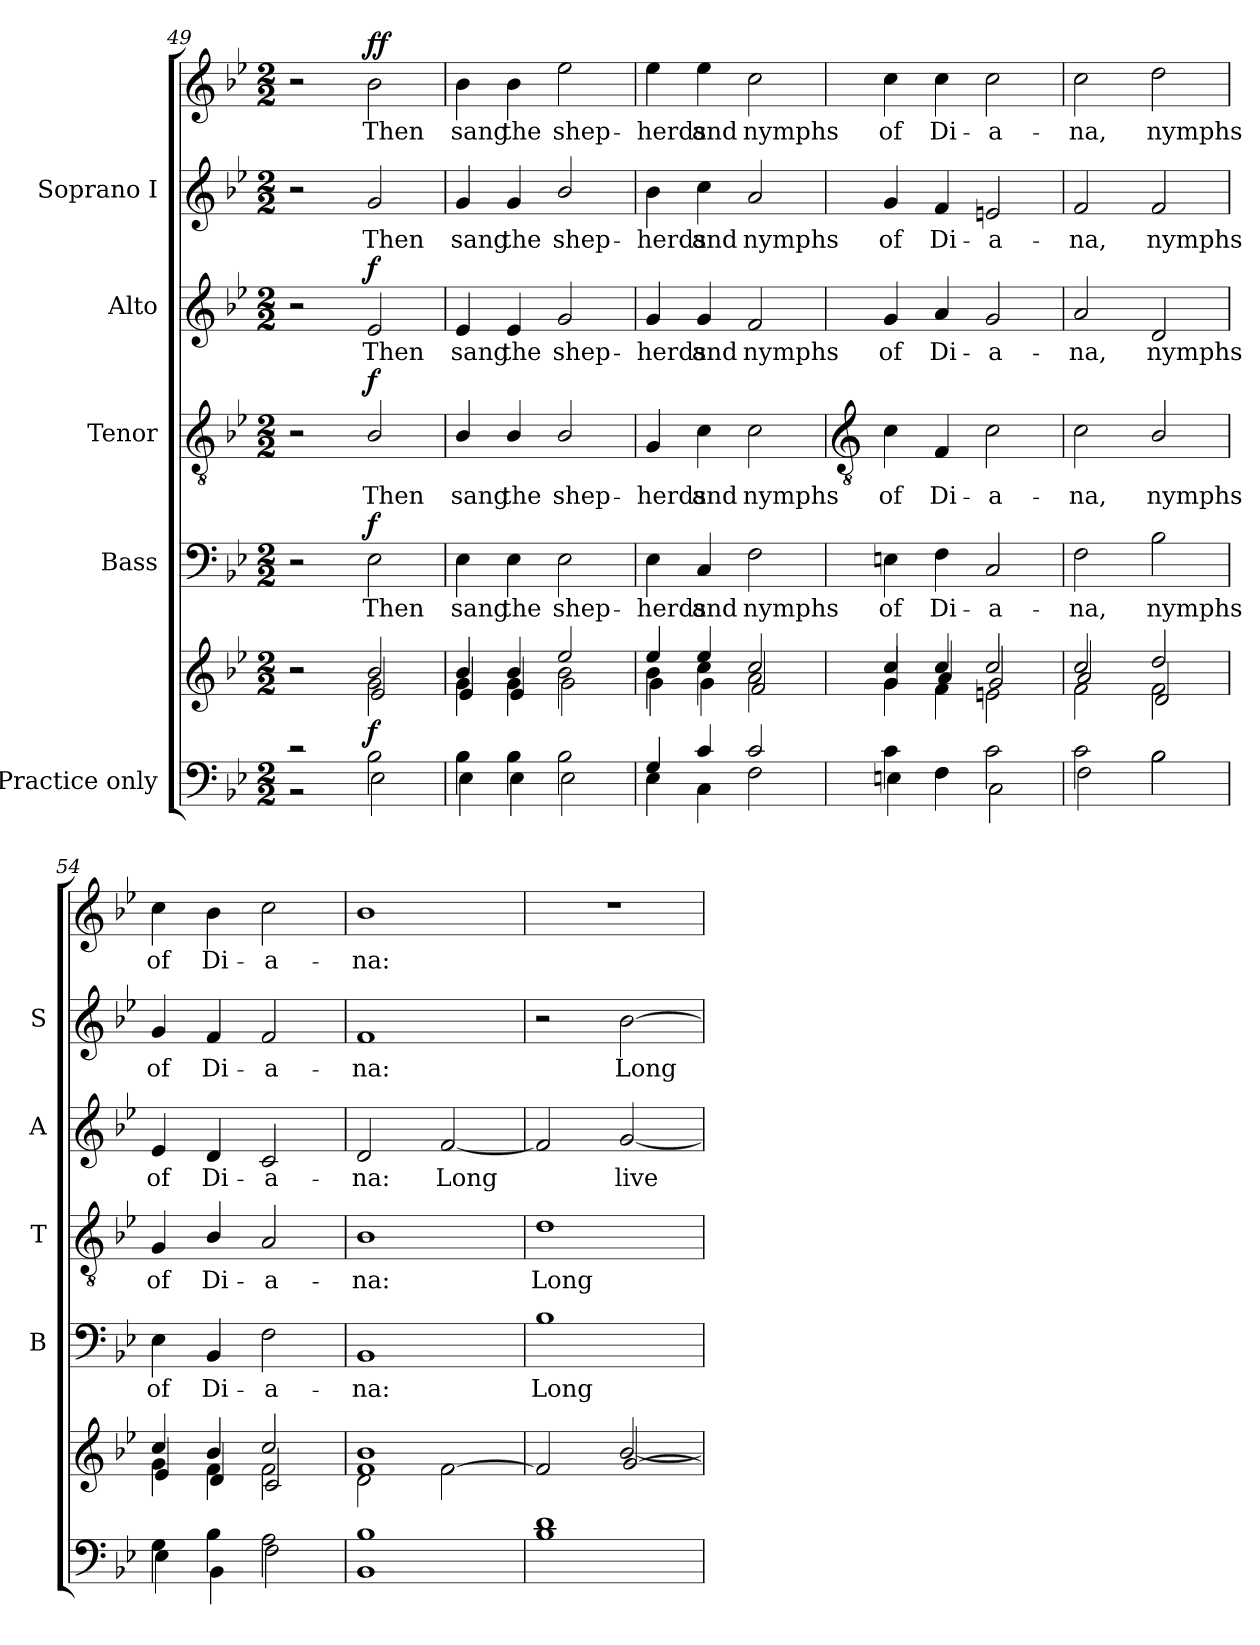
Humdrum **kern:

**kern	**kern	**dynam	**kern	**text	**dynam	**kern	**text	**dynam	**kern	**text	**dynam	**kern	**text	**kern	**text	**dynam
*part5	*part5	*part5	*part4	*part4	*part4	*part3	*part3	*part3	*part2	*part2	*part2	*part1	*part1	*part1	*part1	*part1
*staff7	*staff6	*staff6/7	*staff5	*staff5	*staff5	*staff4	*staff4	*staff4	*staff3	*staff3	*staff3	*staff2	*staff2	*staff1	*staff1	*staff1/2
*I"Practice only	*	*	*I"Bass	*	*	*I"Tenor	*	*	*I"Alto	*	*	*I"Soprano I	*	*	*	*
*	*	*	*I'B	*	*	*I'T	*	*	*I'A	*	*	*I'S	*	*	*	*
*clefF4	*clefG2	*	*clefF4	*	*	*clefGv2	*	*	*clefG2	*	*	*clefG2	*	*clefG2	*	*
*k[b-e-]	*k[b-e-]	*	*k[b-e-]	*	*	*k[b-e-]	*	*	*k[b-e-]	*	*	*k[b-e-]	*	*k[b-e-]	*	*
*B-:	*B-:	*	*B-:	*	*	*B-:	*	*	*B-:	*	*	*B-:	*	*B-:	*	*
*M2/2	*M2/2	*	*M2/2	*	*	*M2/2	*	*	*M2/2	*	*	*M2/2	*	*M2/2	*	*
=49	=49	=49	=49	=49	=49	=49	=49	=49	=49	=49	=49	=49	=49	=49	=49	=49
*^	*^	*	*	*	*	*	*	*	*	*	*	*	*	*	*	*
*	*	*	*^	*	*	*	*	*	*	*	*	*	*	*	*	*	*	*
2r	2r	2r	2r	2r	.	2r	.	.	2r	.	.	2r	.	.	2r	.	2r	.	.
!	!	!	!	!	!LO:DY:b	!	!LO:LY:b	!LO:DY:b	!	!LO:LY:b	!LO:DY:b	!	!LO:LY:b	!LO:DY:b	!	!LO:LY:b	!	!LO:LY:b	!LO:DY:b=2
!	!	!	!	!	!	!	!	!	!	!	!	!	!	!	!	!	!	!	!LO:DY:n=1:b
2B-\	2E-	2b-/	2g	2e-	f	2E-	Then	f	2B-/	Then	f	2e-	Then	f	2g	Then	2b-	Then	f f
=50	=50	=50	=50	=50	=50	=50	=50	=50	=50	=50	=50	=50	=50	=50	=50	=50	=50	=50	=50
!	!	!	!	!	!	!	!LO:LY:b	!	!	!LO:LY:b	!	!	!LO:LY:b	!	!	!LO:LY:b	!	!LO:LY:b	!
4B-\	4E-	4b-/	4g	4e-	.	4E-	sang	.	4B-/	sang	.	4e-	sang	.	4g	-sang	4b-	sang	.
!	!	!	!	!	!	!	!LO:LY:b	!	!	!LO:LY:b	!	!	!LO:LY:b	!	!	!LO:LY:b	!	!LO:LY:b	!
4B-\	4E-	4b-/	4g	4e-	.	4E-	the	.	4B-/	the	.	4e-	the	.	4g	the	4b-	the	.
!	!	!	!	!	!	!	!LO:LY:b	!	!	!LO:LY:b	!	!	!LO:LY:b	!	!	!LO:LY:b	!	!LO:LY:b	!
2B-\	2E-	2ee-	2b-\	2g\	.	2E-	shep-	.	2B-/	shep-	.	2g	shep-	.	2b-/	shep-	2ee-	shep-	.
=51	=51	=51	=51	=51	=51	=51	=51	=51	=51	=51	=51	=51	=51	=51	=51	=51	=51	=51	=51
!	!	!	!	!	!	!	!LO:LY:b	!	!	!LO:LY:b	!	!	!LO:LY:b	!	!	!LO:LY:b	!	!LO:LY:b	!
4G	4E-	4ee-	4b-	4g\	.	4E-	-herds	.	4G	-herds	.	4g	-herds	.	4b-	herds	4ee-	-herds	.
!	!	!	!	!	!	!	!LO:LY:b	!	!	!LO:LY:b	!	!	!LO:LY:b	!	!	!LO:LY:b	!	!LO:LY:b	!
4c	4C\	4ee-	4cc	4g\	.	4C	and	.	4c	and	.	4g	and	.	4cc	and	4ee-	and	.
!	!	!	!	!	!	!	!LO:LY:b	!	!	!LO:LY:b	!	!	!LO:LY:b	!	!	!LO:LY:b	!	!LO:LY:b	!
2c	2F	2cc/	2a	2f	.	2F	nymphs	.	2c	nymphs	.	2f	nymphs	.	2a	nymphs	2cc	nymphs	.
!!LO:LB:g=z
=52	=52	=52	=52	=52	=52	=52	=52	=52	=52	=52	=52	=52	=52	=52	=52	=52	=52	=52	=52
*	*	*	*	*	*	*	*	*	*clefGv2	*	*	*	*	*	*	*	*	*	*
!	!	!	!	!	!	!	!LO:LY:b	!	!	!LO:LY:b	!	!	!LO:LY:b	!	!	!LO:LY:b	!	!LO:LY:b	!
4c\	4En	4cc/	4g	4g	.	4En	of	.	4c	of	.	4g	of	.	4g	-of	4cc	of	.
!	!	!	!	!	!	!	!LO:LY:b	!	!	!LO:LY:b	!	!	!LO:LY:b	!	!	!LO:LY:b	!	!LO:LY:b	!
4F\	4F	4cc/	4f	4a	.	4F	Di-	.	4F	Di-	.	4a	Di-	.	4f	Di-	4cc	Di-	.
!	!	!	!	!	!	!	!LO:LY:b	!	!	!LO:LY:b	!	!	!LO:LY:b	!	!	!LO:LY:b	!	!LO:LY:b	!
2c\	2C\	2cc/	2en	2g	.	2C	-a-	.	2c	-a-	.	2g	-a-	.	2en	-a-	2cc	-a-	.
=53	=53	=53	=53	=53	=53	=53	=53	=53	=53	=53	=53	=53	=53	=53	=53	=53	=53	=53	=53
!	!	!	!	!	!	!	!LO:LY:b	!	!	!LO:LY:b	!	!	!LO:LY:b	!	!	!LO:LY:b	!	!LO:LY:b	!
2c\	2F	2cc/	2f	2a	.	2F	-na,	.	2c	-na,	.	2a	-na,	.	2f	na,	2cc	-na,	.
!	!	!	!	!	!	!	!LO:LY:b	!	!	!LO:LY:b	!	!	!LO:LY:b	!	!	!LO:LY:b	!	!LO:LY:b	!
2B-\	2B-	2dd/	2f	2d	.	2B-	nymphs	.	2B-/	nymphs	.	2d	nymphs	.	2f	nymphs	2dd	nymphs	.
=54	=54	=54	=54	=54	=54	=54	=54	=54	=54	=54	=54	=54	=54	=54	=54	=54	=54	=54	=54
!	!	!	!	!	!	!	!LO:LY:b	!	!	!LO:LY:b	!	!	!LO:LY:b	!	!	!LO:LY:b	!	!LO:LY:b	!
4G\	4E-	4cc/	4g	4e-	.	4E-	of	.	4G	of	.	4e-	of	.	4g	-of	4cc	of	.
!	!	!	!	!	!	!	!LO:LY:b	!	!	!LO:LY:b	!	!	!LO:LY:b	!	!	!LO:LY:b	!	!LO:LY:b	!
4B-\	4BB-\	4b-/	4f	4d	.	4BB-	Di-	.	4B-/	Di-	.	4d	Di-	.	4f	Di-	4b-	Di-	.
!	!	!	!	!	!	!	!LO:LY:b	!	!	!LO:LY:b	!	!	!LO:LY:b	!	!	!LO:LY:b	!	!LO:LY:b	!
2A\	2F	2cc/	2f	2c	.	2F	-a-	.	2A	-a-	.	2c	-a-	.	2f	-a-	2cc	-a-	.
=55	=55	=55	=55	=55	=55	=55	=55	=55	=55	=55	=55	=55	=55	=55	=55	=55	=55	=55	=55
!	!	!	!	!	!	!	!LO:LY:b	!	!	!LO:LY:b	!	!	!LO:LY:b	!	!	!LO:LY:b	!	!LO:LY:b	!
1B-/	1BB-	1b-	1f	2d\	.	1BB-	-na:	.	1B-	-na:	.	2d	-na:	.	1f	na:	1b-	-na:	.
!	!	!	!	!	!	!	!	!	!	!	!	!	!LO:LY:b	!	!	!	!	!	!
.	.	.	.	[2f\	.	.	.	.	.	.	.	[2f	Long	.	.	.	.	.	.
=56	=56	=56	=56	=56	=56	=56	=56	=56	=56	=56	=56	=56	=56	=56	=56	=56	=56	=56	=56
!	!	!	!	!	!	!	!LO:LY:b	!	!	!LO:LY:b	!	!	!	!	!	!	!	!	!
1d/	1B-	1ryy	2ryy	2f]	.	1B-	Long	.	1d	Long	.	2f]	.	.	2r	.	1r	.	.
!	!	!	!	!	!	!	!	!	!	!	!	!	!LO:LY:b	!	!	!LO:LY:b	!	!	!
.	.	.	[2b-/	[2g	.	.	.	.	.	.	.	[2g	live	.	[2b-	Long	.	.	.
*v	*v	*	*	*	*	*	*	*	*	*	*	*	*	*	*	*	*	*	*
*	*v	*v	*v	*	*	*	*	*	*	*	*	*	*	*	*	*	*	*
=	=	=	=	=	=	=	=	=	=	=	=	=	=	=	=	=
*-	*-	*-	*-	*-	*-	*-	*-	*-	*-	*-	*-	*-	*-	*-	*-	*-
